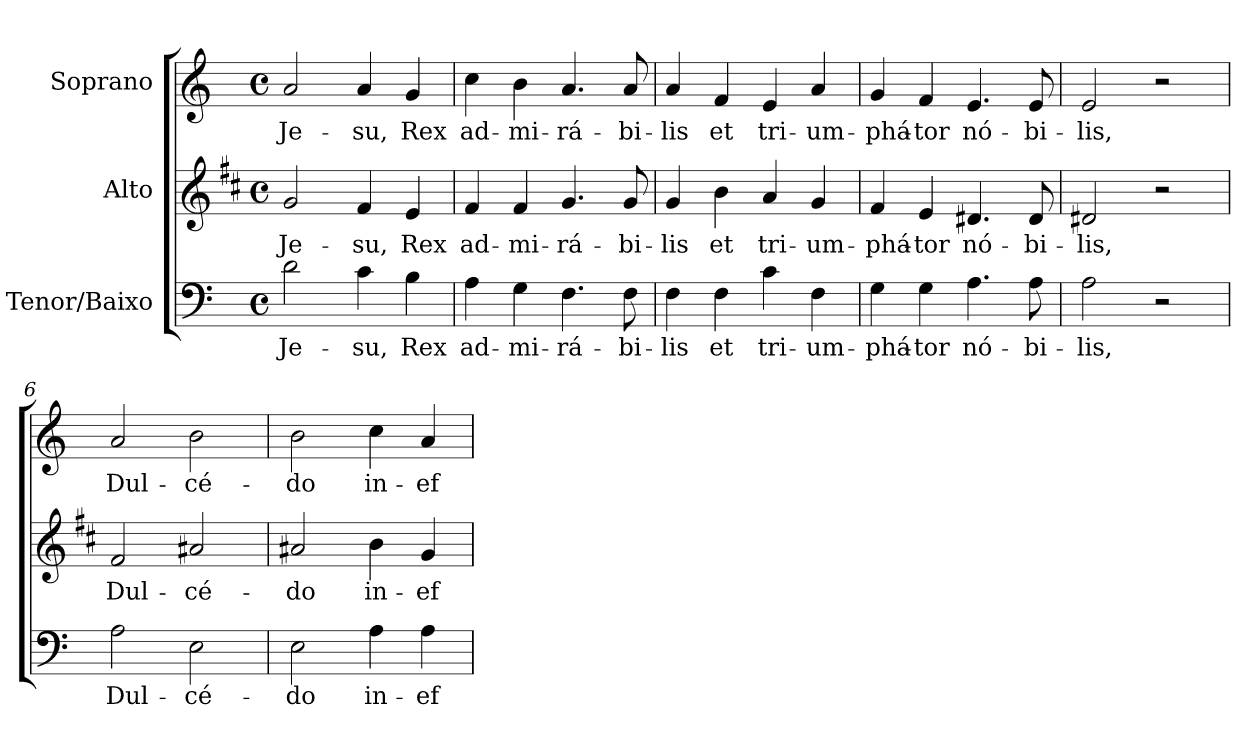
**kern	**text	**kern	**text	**kern	**text
*part3	*part3	*part2	*part2	*part1	*part1
*staff3	*staff3	*staff2	*staff2	*staff1	*staff1
*I"Tenor/Baixo	*	*I"Alto	*	*I"Soprano	*
!!LO:PB:g=z
*clefF4	*	*clefG2	*	*clefG2	*
*	*	*ITrd1c2	*	*	*
*k[]	*	*k[]	*	*k[]	*
*C:	*	*C:	*	*C:	*
*M4/4	*	*M4/4	*	*M4/4	*
*met(c)	*	*met(c)	*	*met(c)	*
*MM74	*	*MM74	*	*MM74	*
=1	=1	=1	=1	=1	=1
!	!LO:LY:b:color=#000000	!	!	!	!
!	!	!	!LO:LY:b:color=#000000	!	!
!	!	!	!	!	!LO:LY:b:color=#000000
2di\	Je-	2fi/	Je-	2ai/	Je-
!	!LO:LY:b:color=#000000	!	!	!	!
!	!	!	!LO:LY:b:color=#000000	!	!
!	!	!	!	!	!LO:LY:b:color=#000000
4ci\	-su,	4ei/	-su,	4ai/	-su,
!	!LO:LY:b:color=#000000	!	!	!	!
!	!	!	!LO:LY:b:color=#000000	!	!
!	!	!	!	!	!LO:LY:b:color=#000000
4Bi\	Rex	4di/	Rex	4gi/	Rex
=2	=2	=2	=2	=2	=2
!	!LO:LY:b:color=#000000	!	!	!	!
!	!	!	!LO:LY:b:color=#000000	!	!
!	!	!	!	!	!LO:LY:b:color=#000000
4Ai\	ad-	4ei/	ad-	4cci\	ad-
!	!LO:LY:b:color=#000000	!	!	!	!
!	!	!	!LO:LY:b:color=#000000	!	!
!	!	!	!	!	!LO:LY:b:color=#000000
4Gi\	-mi-	4ei/	-mi-	4bi\	-mi-
!	!LO:LY:b:color=#000000	!	!	!	!
!	!	!	!LO:LY:b:color=#000000	!	!
!	!	!	!	!	!LO:LY:b:color=#000000
4.Fi\	-rá-	4.fi/	-rá-	4.ai/	-rá-
!	!LO:LY:b:color=#000000	!	!	!	!
!	!	!	!LO:LY:b:color=#000000	!	!
!	!	!	!	!	!LO:LY:b:color=#000000
8Fi\	-bi-	8fi/	-bi-	8ai/	-bi-
=3	=3	=3	=3	=3	=3
!	!LO:LY:b:color=#000000	!	!	!	!
!	!	!	!LO:LY:b:color=#000000	!	!
!	!	!	!	!	!LO:LY:b:color=#000000
4Fi\	-lis	4fi/	-lis	4ai/	-lis
!	!LO:LY:b:color=#000000	!	!	!	!
!	!	!	!LO:LY:b:color=#000000	!	!
!	!	!	!	!	!LO:LY:b:color=#000000
4Fi\	et	4ai\	et	4fi/	et
!	!LO:LY:b:color=#000000	!	!	!	!
!	!	!	!LO:LY:b:color=#000000	!	!
!	!	!	!	!	!LO:LY:b:color=#000000
4ci\	tri-	4gi/	tri-	4ei/	tri-
!	!LO:LY:b:color=#000000	!	!	!	!
!	!	!	!LO:LY:b:color=#000000	!	!
!	!	!	!	!	!LO:LY:b:color=#000000
4Fi\	-um-	4fi/	-um-	4ai/	-um-
=4	=4	=4	=4	=4	=4
!	!LO:LY:b:color=#000000	!	!	!	!
!	!	!	!LO:LY:b:color=#000000	!	!
!	!	!	!	!	!LO:LY:b:color=#000000
4Gi\	-phá-	4ei/	-phá-	4gi/	-phá-
!	!LO:LY:b:color=#000000	!	!	!	!
!	!	!	!LO:LY:b:color=#000000	!	!
!	!	!	!	!	!LO:LY:b:color=#000000
4Gi\	-tor	4di/	-tor	4fi/	-tor
!	!LO:LY:b:color=#000000	!	!	!	!
!	!	!	!LO:LY:b:color=#000000	!	!
!	!	!	!	!	!LO:LY:b:color=#000000
4.Ai\	nó-	4.c#Xi/	nó-	4.ei/	nó-
!	!LO:LY:b:color=#000000	!	!	!	!
!	!	!	!LO:LY:b:color=#000000	!	!
!	!	!	!	!	!LO:LY:b:color=#000000
8Ai\	-bi-	8c#i/	-bi-	8ei/	-bi-
=5	=5	=5	=5	=5	=5
!	!LO:LY:b:color=#000000	!	!	!	!
!	!	!	!LO:LY:b:color=#000000	!	!
!	!	!	!	!	!LO:LY:b:color=#000000
2Ai\	-lis,	2c#Xi/	-lis,	2ei/	-lis,
2r	.	2r	.	2r	.
!!LO:LB:g=z
=6	=6	=6	=6	=6	=6
!	!LO:LY:b:color=#000000	!	!	!	!
!	!	!	!LO:LY:b:color=#000000	!	!
!	!	!	!	!	!LO:LY:b:color=#000000
2Ai\	Dul-	2ei/	Dul-	2ai/	Dul-
!	!LO:LY:b:color=#000000	!	!	!	!
!	!	!	!LO:LY:b:color=#000000	!	!
!	!	!	!	!	!LO:LY:b:color=#000000
2Ei\	-cé-	2g#Xi/	-cé-	2bi\	-cé-
=7	=7	=7	=7	=7	=7
!	!LO:LY:b:color=#000000	!	!	!	!
!	!	!	!LO:LY:b:color=#000000	!	!
!	!	!	!	!	!LO:LY:b:color=#000000
2Ei\	-do	2g#Xi/	-do	2bi\	-do
!	!LO:LY:b:color=#000000	!	!	!	!
!	!	!	!LO:LY:b:color=#000000	!	!
!	!	!	!	!	!LO:LY:b:color=#000000
4Ai\	in-	4ai\	in-	4cci\	in-
!	!LO:LY:b:color=#000000	!	!	!	!
!	!	!	!LO:LY:b:color=#000000	!	!
!	!	!	!	!	!LO:LY:b:color=#000000
4Ai\	-ef-	4fi/	-ef-	4ai/	-ef-
=	=	=	=	=	=
*-	*-	*-	*-	*-	*-
